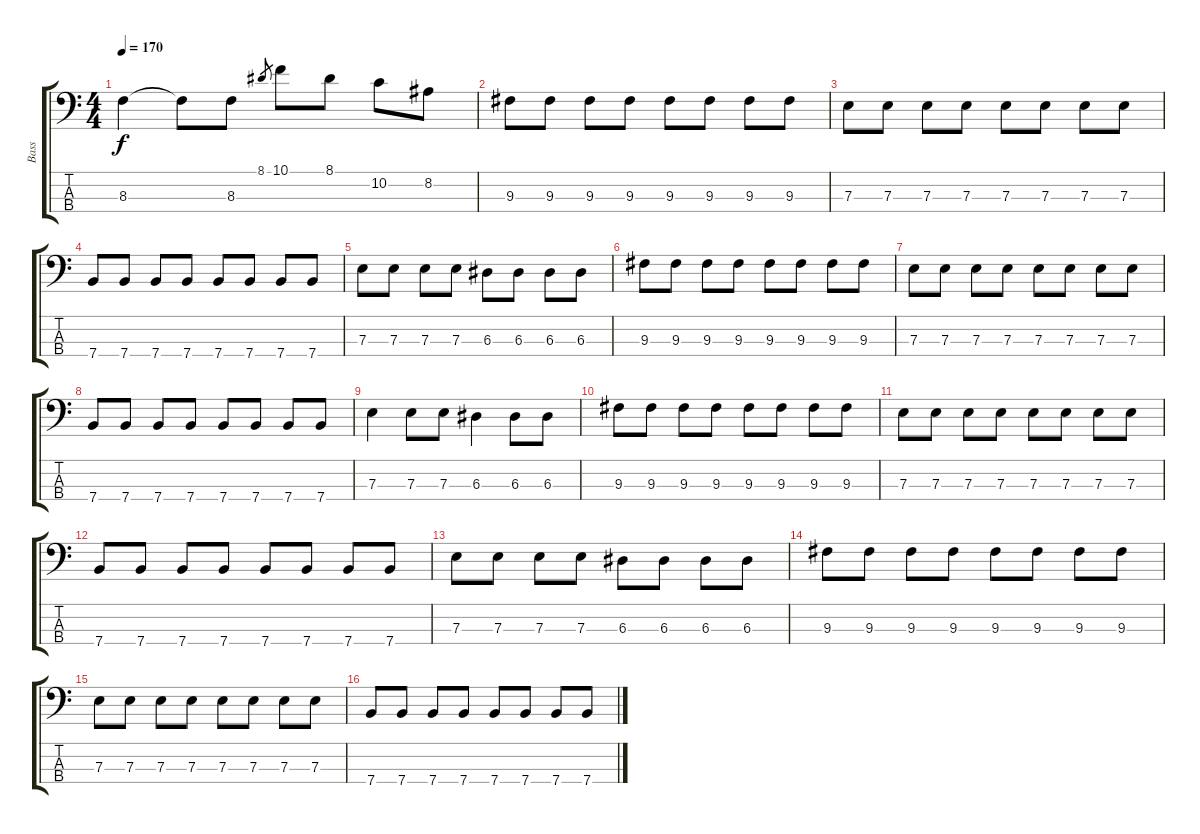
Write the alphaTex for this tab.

\track ("Bass" "Bass") {instrument electricbassfinger}
\staff {score tabs}
\tuning (G2 D2 A1 E1) {hide}
\ts (4 4)
\tempo 170
\clef f4
\ks c
8.3.4{dy f} 8.3{t}.8 8.3.8 8.1.8{gr} 10.1.8 8.1.8 10.2.8 8.2.8 |
9.3.8 9.3.8 9.3.8 9.3.8 9.3.8 9.3.8 9.3.8 9.3.8 |
7.3.8 7.3.8 7.3.8 7.3.8 7.3.8 7.3.8 7.3.8 7.3.8 |
7.4.8 7.4.8 7.4.8 7.4.8 7.4.8 7.4.8 7.4.8 7.4.8 |
7.3.8 7.3.8 7.3.8 7.3.8 6.3.8 6.3.8 6.3.8 6.3.8 |
9.3.8 9.3.8 9.3.8 9.3.8 9.3.8 9.3.8 9.3.8 9.3.8 |
7.3.8 7.3.8 7.3.8 7.3.8 7.3.8 7.3.8 7.3.8 7.3.8 |
7.4.8 7.4.8 7.4.8 7.4.8 7.4.8 7.4.8 7.4.8 7.4.8 |
7.3.4 7.3.8 7.3.8 6.3.4 6.3.8 6.3.8 |
9.3.8 9.3.8 9.3.8 9.3.8 9.3.8 9.3.8 9.3.8 9.3.8 |
7.3.8 7.3.8 7.3.8 7.3.8 7.3.8 7.3.8 7.3.8 7.3.8 |
7.4.8 7.4.8 7.4.8 7.4.8 7.4.8 7.4.8 7.4.8 7.4.8 |
7.3.8 7.3.8 7.3.8 7.3.8 6.3.8 6.3.8 6.3.8 6.3.8 |
9.3.8 9.3.8 9.3.8 9.3.8 9.3.8 9.3.8 9.3.8 9.3.8 |
7.3.8 7.3.8 7.3.8 7.3.8 7.3.8 7.3.8 7.3.8 7.3.8 |
7.4.8 7.4.8 7.4.8 7.4.8 7.4.8 7.4.8 7.4.8 7.4.8
